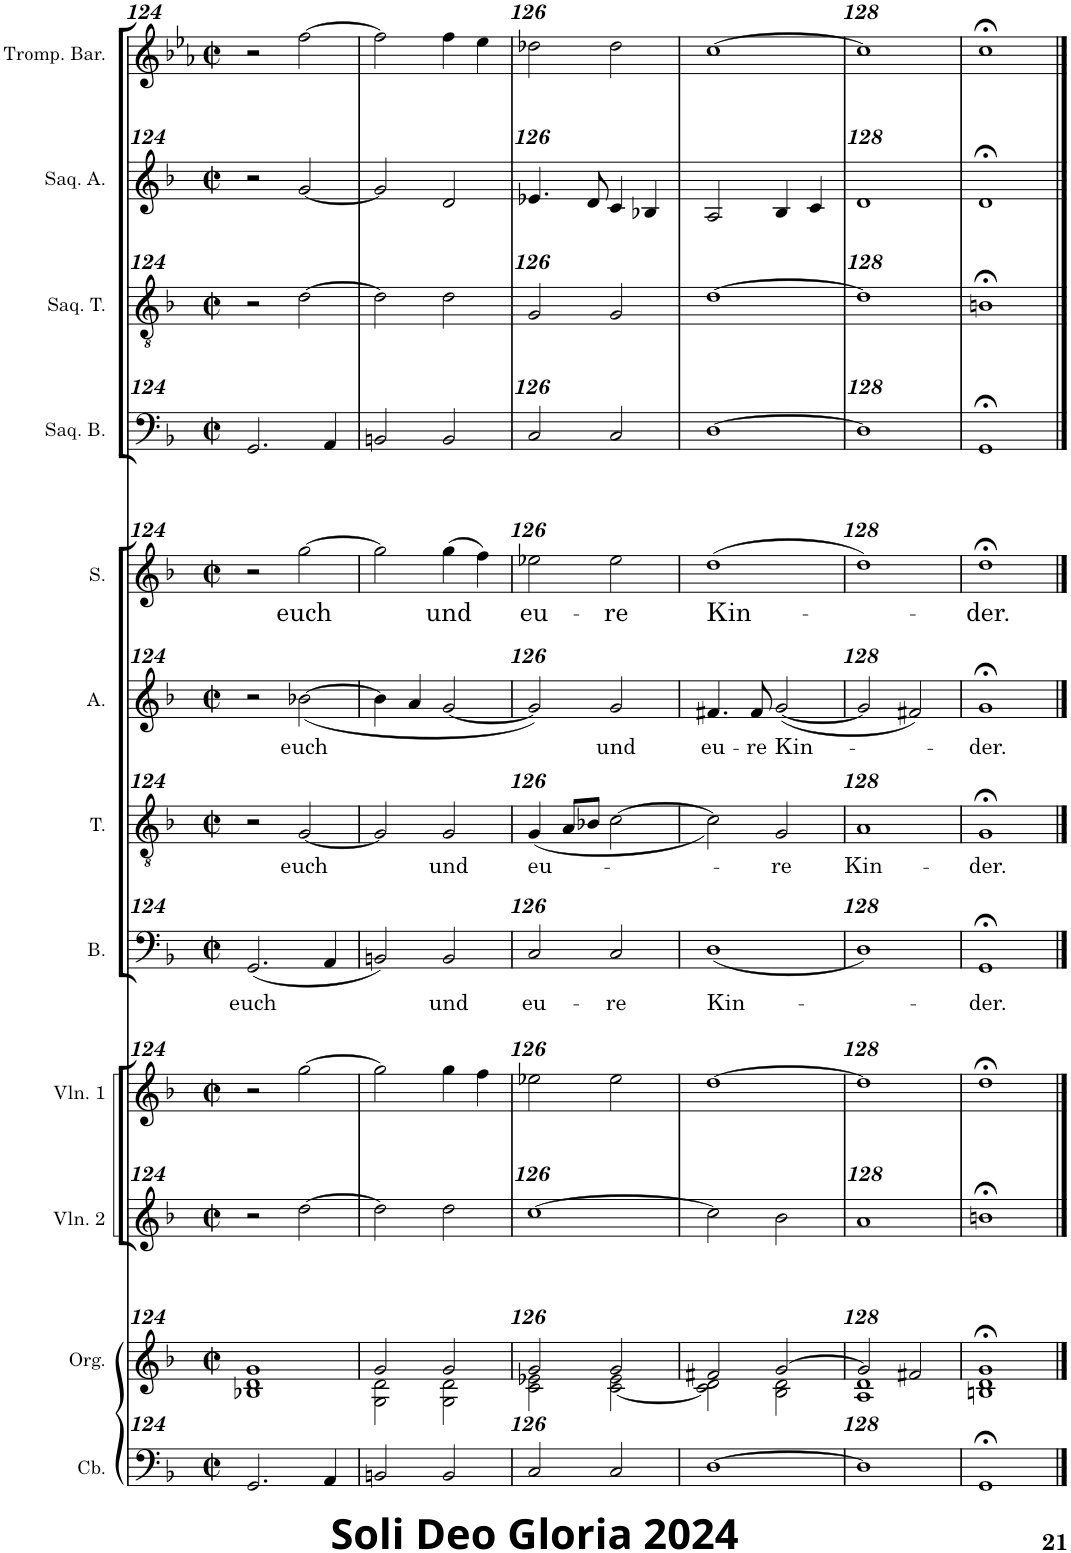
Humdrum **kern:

**kern	**kern	**kern	**kern	**kern	**text	**kern	**text	**kern	**text	**kern	**text	**kern	**kern	**kern	**kern
*part12	*part11	*part10	*part9	*part8	*part8	*part7	*part7	*part6	*part6	*part5	*part5	*part4	*part3	*part2	*part1
*staff12	*staff11	*staff10	*staff9	*staff8	*staff8	*staff7	*staff7	*staff6	*staff6	*staff5	*staff5	*staff4	*staff3	*staff2	*staff1
*I"Contrebasse	*I"Orgue	*I"Violon 2	*I"Violon 1	*I"Basse	*	*I"Ténor	*	*I"Alto	*	*I"Soprano	*	*I"Saqueboute Basse	*I"Saqueboute Ténor	*I"Saqueboute Alto	*I"Trompette Baroque en ré
*I'Cb.	*I'Org.	*I'Vln. 2	*I'Vln. 1	*I'B.	*	*I'T.	*	*I'A.	*	*I'S.	*	*I'Saq. B.	*I'Saq. T.	*I'Saq. A.	*I'Tromp. Bar.
!!LO:PB:g=z
*clefF4	*clefG2	*clefG2	*clefG2	*clefF4	*	*clefGv2	*	*clefG2	*	*clefG2	*	*clefF4	*clefGv2	*clefG2	*clefG2
*Trd7c12	*	*	*	*	*	*	*	*	*	*	*	*	*	*	*Trd-1c-2
*k[b-]	*k[b-]	*k[b-]	*k[b-]	*k[b-]	*	*k[b-]	*	*k[b-]	*	*k[b-]	*	*k[b-]	*k[b-]	*k[b-]	*k[b-e-a-]
*M2/2	*M2/2	*M2/2	*M2/2	*M2/2	*	*M2/2	*	*M2/2	*	*M2/2	*	*M2/2	*M2/2	*M2/2	*M2/2
*met(c|)	*met(c|)	*met(c|)	*met(c|)	*met(c|)	*	*met(c|)	*	*met(c|)	*	*met(c|)	*	*met(c|)	*met(c|)	*met(c|)	*met(c|)
=124	=124	=124	=124	=124	=124	=124	=124	=124	=124	=124	=124	=124	=124	=124	=124
*	*^	*	*	*	*	*	*	*	*	*	*	*	*	*	*
!	!	!	!	!	!	!LO:LY:b	!	!	!	!	!	!	!	!	!	!
2.GG/	1g	1B-X 1d	2r	2r	(2.GG/	euch	2r	.	2r	.	2r	.	2.GG/	2r	2r	2r
!	!	!	!	!	!	!	!	!LO:LY:b	!	!LO:LY:b	!	!LO:LY:b	!	!	!	!
.	.	.	[2dd\	[2gg\	.	.	[2G/	euch	(<[2b-X\	euch	[2gg\	euch	.	[2d\	[2g/	[2ff\
4AA/	.	.	.	.	4AA/	.	.	.	.	.	.	.	4AA/	.	.	.
=125	=125	=125	=125	=125	=125	=125	=125	=125	=125	=125	=125	=125	=125	=125	=125	=125
2BBn/	2g/	2G\ 2d\	2dd\]	2gg\]	2BBn/)	.	2G/]	.	4b-\]	.	2gg\]	.	2BBn/	2d\]	2g/]	2ff\]
.	.	.	.	.	.	.	.	.	4a/	.	.	.	.	.	.	.
!	!	!	!	!	!	!LO:LY:b	!	!LO:LY:b	!	!	!	!LO:LY:b	!	!	!	!
2BB/	2g/	2G\ 2d\	2dd\	4gg\	2BB/	und	2G/	und	[2g/	.	(4gg\	und	2BB/	2d\	2d/	4ff\
.	.	.	.	4ff\	.	.	.	.	.	.	4ff\)	.	.	.	.	4ee-\
=126	=126	=126	=126	=126	=126	=126	=126	=126	=126	=126	=126	=126	=126	=126	=126	=126
!	!	!	!	!	!	!LO:LY:b	!	!LO:LY:b	!	!	!	!LO:LY:b	!	!	!	!
2C/	2g/	2c\ 2e-X\	[1cc	2ee-X\	2C/	eu-	(<4G/	eu-	2g/])	.	2ee-X\	eu-	2C/	2G/	4.e-X/	2dd-X\
.	.	.	.	.	.	.	8A/L	.	.	.	.	.	.	.	.	.
.	.	.	.	.	.	.	8B-X/J	.	.	.	.	.	.	.	8d/	.
!	!	!	!	!	!	!LO:LY:b	!	!	!	!LO:LY:b	!	!LO:LY:b	!	!	!	!
2C/	2g/	[2c\ 2e-\	.	2ee-\	2C/	-re	[2c\	.	2g/	und	2ee-\	-re	2C/	2G/	4c/	2dd-\
.	.	.	.	.	.	.	.	.	.	.	.	.	.	.	4B-X/	.
=127	=127	=127	=127	=127	=127	=127	=127	=127	=127	=127	=127	=127	=127	=127	=127	=127
!	!	!	!	!	!	!LO:LY:b	!	!	!	!LO:LY:b	!	!LO:LY:b	!	!	!	!
[1D	2f#X/	2c\] 2d\	2cc\]	[1dd	(<1D	Kin-	2c\])	.	4.f#X/	eu-	(1dd	Kin-	[1D	[1d	2A/	[1cc
!	!	!	!	!	!	!	!	!	!	!LO:LY:b	!	!	!	!	!	!
.	.	.	.	.	.	.	.	.	8f#/	-re	.	.	.	.	.	.
!	!	!	!	!	!	!	!	!LO:LY:b	!	!LO:LY:b	!	!	!	!	!	!
.	[2g/	2B-\ 2d\	2b-\	.	.	.	2G/	-re	([2g/	Kin-	.	.	.	.	4B-/	.
.	.	.	.	.	.	.	.	.	.	.	.	.	.	.	4c/	.
=128	=128	=128	=128	=128	=128	=128	=128	=128	=128	=128	=128	=128	=128	=128	=128	=128
!	!	!	!	!	!	!	!	!LO:LY:b	!	!	!	!	!	!	!	!
1D]	2g/]	1A 1d	1a	1dd]	1D)	.	1A	Kin-	2g/]	.	1dd)	.	1D]	1d]	1d	1cc]
.	2f#X/	.	.	.	.	.	.	.	2f#X/)	.	.	.	.	.	.	.
=129	=129	=129	=129	=129	=129	=129	=129	=129	=129	=129	=129	=129	=129	=129	=129	=129
!	!	!	!	!	!	!LO:LY:b	!	!LO:LY:b	!	!LO:LY:b	!	!LO:LY:b	!	!	!	!
1GG;<	1g;<	1Bn 1d	1bn;<	1dd;<	1GG;<	-der.	1G;<	-der.	1g;<	-der.	1dd;<	-der.	1GG;<	1Bn;<	1d;<	1cc;<
*	*v	*v	*	*	*	*	*	*	*	*	*	*	*	*	*	*
==	==	==	==	==	==	==	==	==	==	==	==	==	==	==	==
*-	*-	*-	*-	*-	*-	*-	*-	*-	*-	*-	*-	*-	*-	*-	*-
